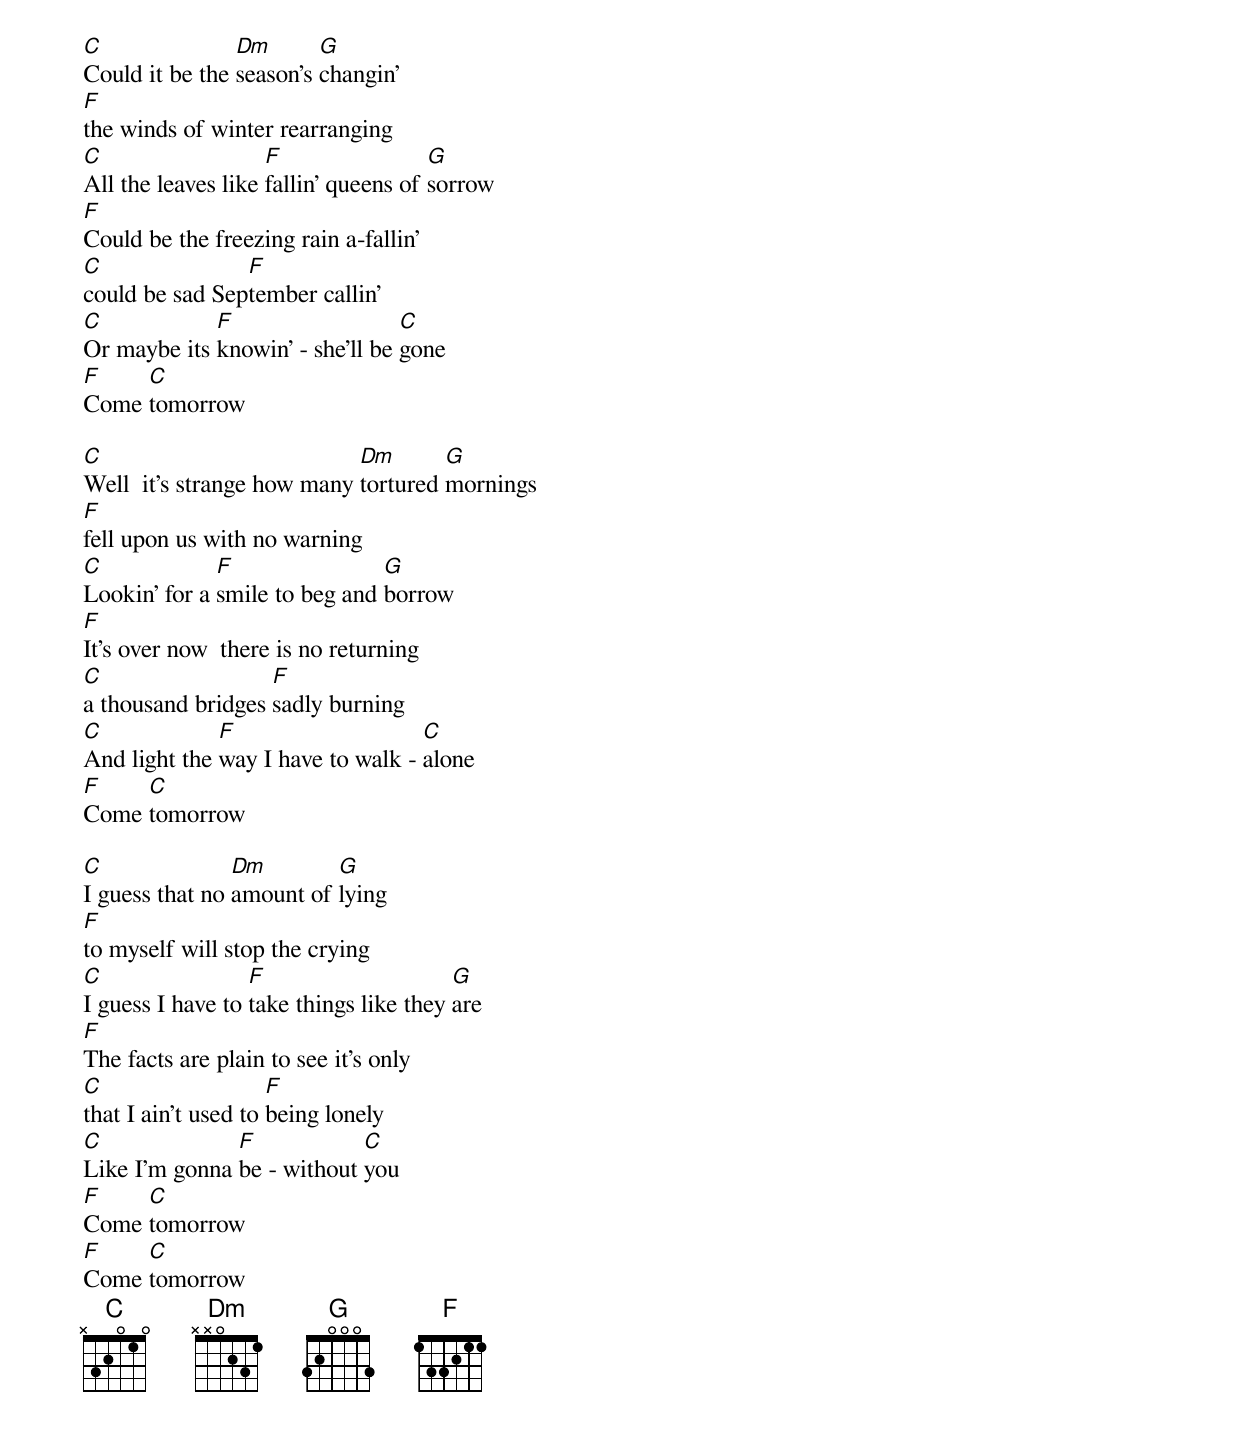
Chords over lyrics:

C               Dm       G
Could it be the season's changin'
F
the winds of winter rearranging
C                   F                 G
All the leaves like fallin' queens of sorrow
F
Could be the freezing rain a-fallin'
C               F
could be sad September callin'
C            F                   C
Or maybe its knowin' - she'll be gone
F    C
Come tomorrow

C                           Dm       G
Well  it's strange how many tortured mornings
F
fell upon us with no warning
C             F                G
Lookin' for a smile to beg and borrow
F
It's over now  there is no returning
C                  F
a thousand bridges sadly burning
C             F                    C
And light the way I have to walk - alone
F    C
Come tomorrow

C               Dm        G
I guess that no amount of lying
F
to myself will stop the crying
C                 F                     G
I guess I have to take things like they are
F
The facts are plain to see it's only
C                    F
that I ain't used to being lonely
C              F            C
Like I'm gonna be - without you
F    C
Come tomorrow
F    C
Come tomorrow
